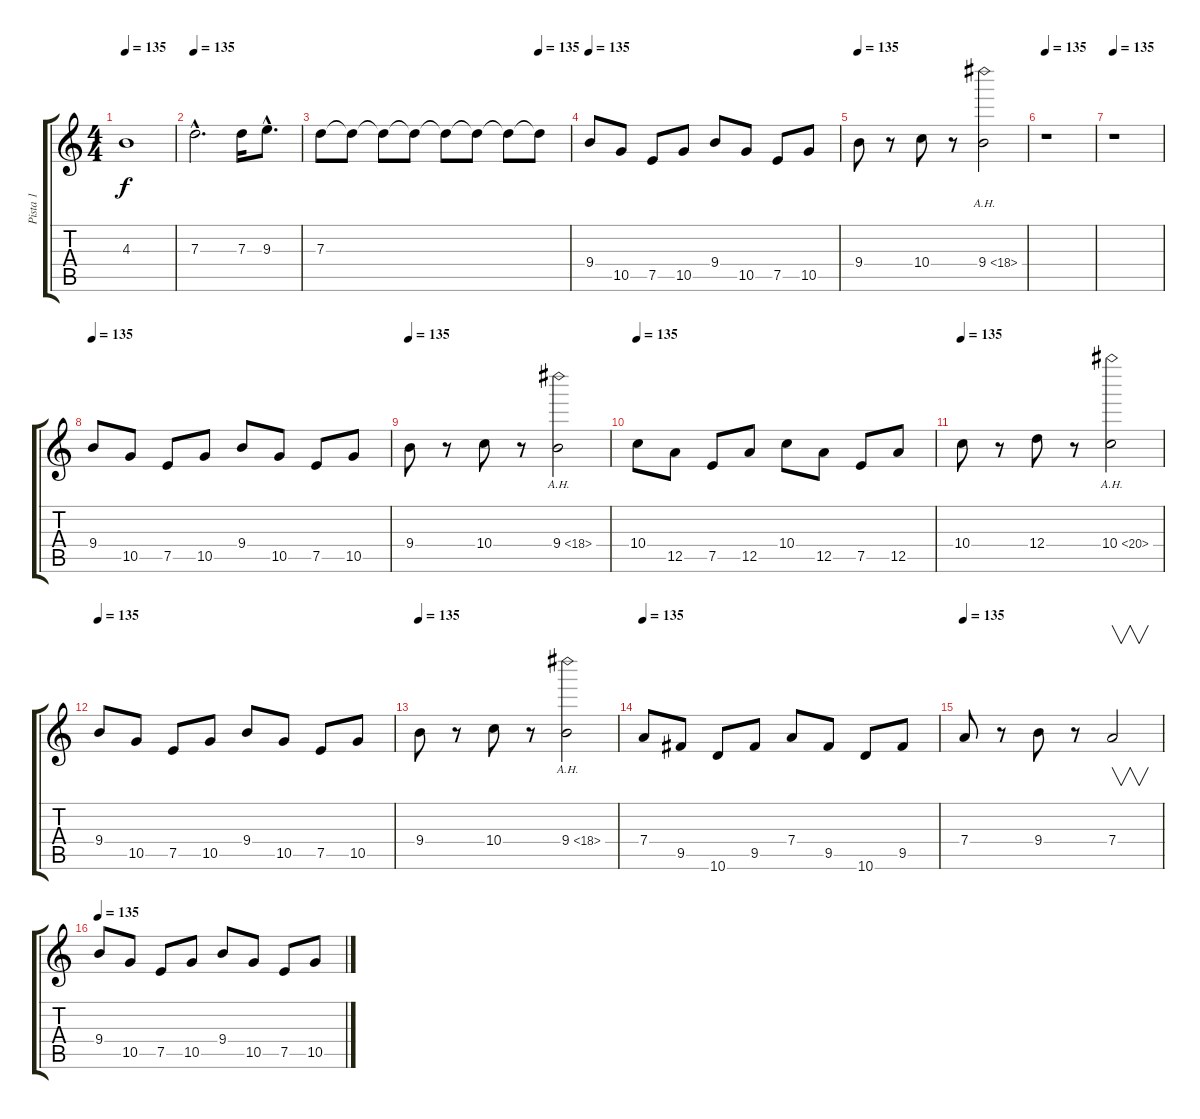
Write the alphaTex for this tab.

\track ("Pista 1" "Pista 1") {instrument distortionguitar}
\staff {score tabs}
\tuning (E4 B3 G3 D3 A2 E2) {hide}
\ts (4 4)
\tempo 135
\clef g2
\ks c
4.3.1{dy f} |
\tempo 135
7.3{hac}.2{d} 7.3.16 9.3{hac}.8{d} |
\tempo (135 0.875)
7.3.8 7.3{t}.8 7.3{t}.8 7.3{t}.8 7.3{t}.8 7.3{t}.8 7.3{t}.8 7.3{t}.8 |
\tempo 135
9.4.8 10.5.8 7.5.8 10.5.8 9.4.8 10.5.8 7.5.8 10.5.8 |
\tempo 135
9.4.8 r.8 10.4.8 r.8 9.4{ah 9}.2 |
\tempo 135
r.1 |
\tempo 135
r.1 |
\tempo 135
9.4.8 10.5.8 7.5.8 10.5.8 9.4.8 10.5.8 7.5.8 10.5.8 |
\tempo 135
9.4.8 r.8 10.4.8 r.8 9.4{ah 9}.2 |
\tempo 135
10.4.8 12.5.8 7.5.8 12.5.8 10.4.8 12.5.8 7.5.8 12.5.8 |
\tempo 135
10.4.8 r.8 12.4.8 r.8 10.4{ah 10}.2 |
\tempo 135
9.4.8 10.5.8 7.5.8 10.5.8 9.4.8 10.5.8 7.5.8 10.5.8 |
\tempo 135
9.4.8 r.8 10.4.8 r.8 9.4{ah 9}.2 |
\tempo 135
7.4.8 9.5.8 10.6.8 9.5.8 7.4.8 9.5.8 10.6.8 9.5.8 |
\tempo 135
7.4.8 r.8 9.4.8 r.8 7.4.2{v} |
\tempo 135
9.4.8 10.5.8 7.5.8 10.5.8 9.4.8 10.5.8 7.5.8 10.5.8
